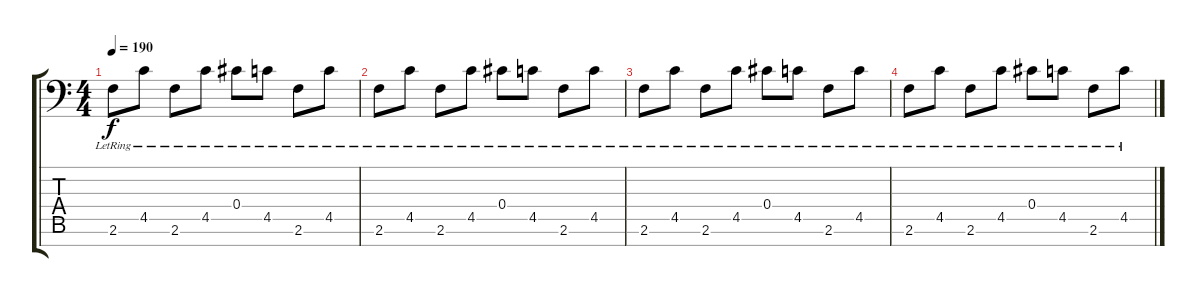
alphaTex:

\track "" {instrument distortionguitar}
\staff {score tabs}
\tuning (Eb4 Bb3 Gb3 Db3 Ab2 Eb2 Bb1) {hide}
\ts (4 4)
\tempo 190
\clef f4
\ks c
2.6{lr}.8{dy f} 4.5{lr}.8 2.6{lr}.8 4.5{lr}.8 0.4{lr}.8 4.5{lr}.8 2.6{lr}.8 4.5{lr}.8 |
2.6{lr}.8 4.5{lr}.8 2.6{lr}.8 4.5{lr}.8 0.4{lr}.8 4.5{lr}.8 2.6{lr}.8 4.5{lr}.8 |
2.6{lr}.8 4.5{lr}.8 2.6{lr}.8 4.5{lr}.8 0.4{lr}.8 4.5{lr}.8 2.6{lr}.8 4.5{lr}.8 |
2.6{lr}.8 4.5{lr}.8 2.6{lr}.8 4.5{lr}.8 0.4{lr}.8 4.5{lr}.8 2.6{lr}.8 4.5{lr}.8
